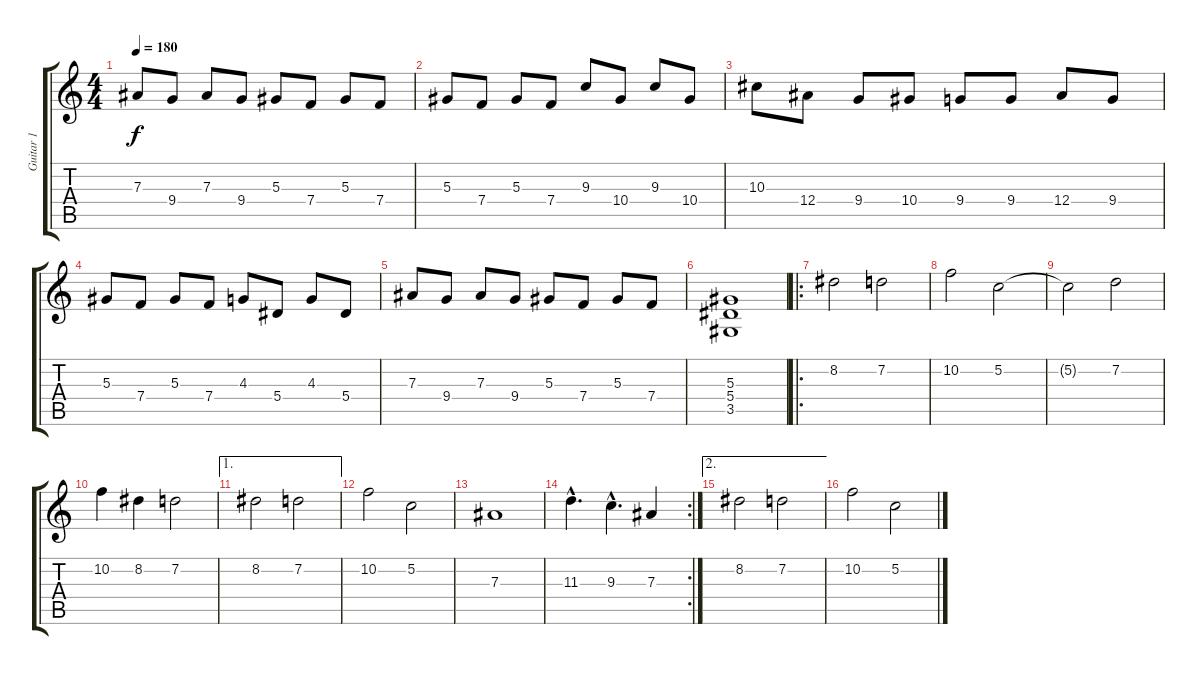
\track ("Guitar 1" "Guitar 1") {instrument distortionguitar}
\staff {score tabs}
\tuning (C4 G3 Eb3 Bb2 F2 C2) {hide}
\ts (4 4)
\tempo 180
\clef g2
\ks c
7.3.8{dy f} 9.4.8 7.3.8 9.4.8 5.3.8 7.4.8 5.3.8 7.4.8 |
5.3.8 7.4.8 5.3.8 7.4.8 9.3.8 10.4.8 9.3.8 10.4.8 |
10.3.8 12.4.8 9.4.8 10.4.8 9.4.8 9.4.8 12.4.8 9.4.8 |
5.3.8 7.4.8 5.3.8 7.4.8 4.3.8 5.4.8 4.3.8 5.4.8 |
7.3.8 9.4.8 7.3.8 9.4.8 5.3.8 7.4.8 5.3.8 7.4.8 |
(5.3 5.4 3.5).1 |
\ro
8.2.2 7.2.2 |
10.2.2 5.2.2 |
5.2{t}.2 7.2.2 |
10.2.4 8.2.4 7.2.2 |
\ae 1
8.2.2 7.2.2 |
10.2.2 5.2.2 |
7.3.1 |
\rc 2
11.3{hac}.4{d} 9.3{hac}.4{d} 7.3.4 |
\ae 2
8.2.2 7.2.2 |
10.2.2 5.2.2
